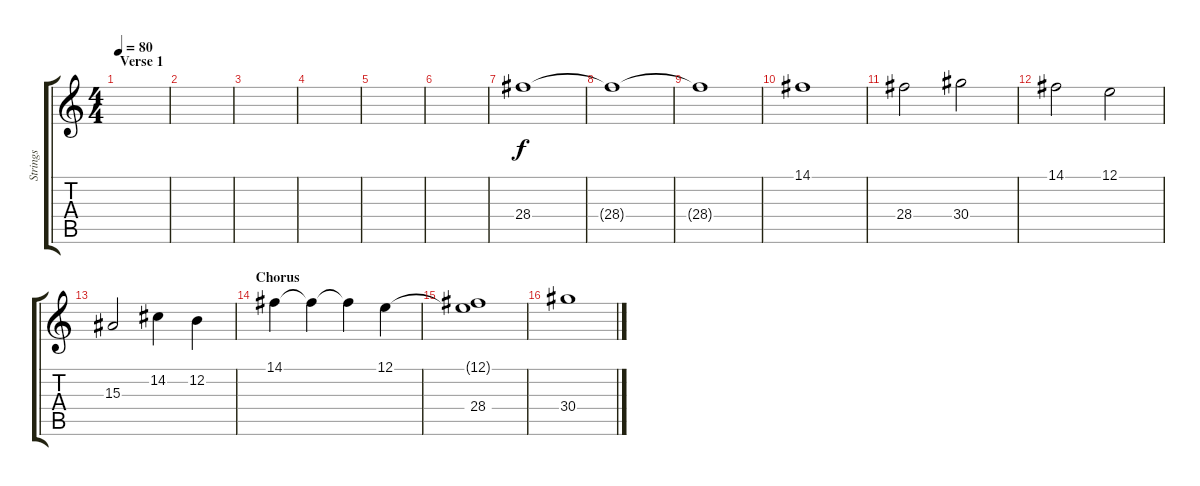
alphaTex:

\track ("Strings" "Strings") {instrument stringensemble1}
\staff {score tabs}
\tuning (E4 B3 G3 D3 A2 E2) {hide}
\ts (4 4)
\section ("" "Verse 1")
\tempo 80
\clef g2
\ks c
|
|
|
|
|
|
28.4.1 |
28.4{t}.1 |
28.4{t}.1 |
14.1.1 |
28.4.2 30.4.2 |
14.1.2 12.1.2 |
15.3.2 14.2.4 12.2.4 |
\section ("" "Chorus")
14.1.4 14.1{t}.4 14.1{t}.4 12.1.4 |
(12.1{t} 28.4).1 |
30.4.1
